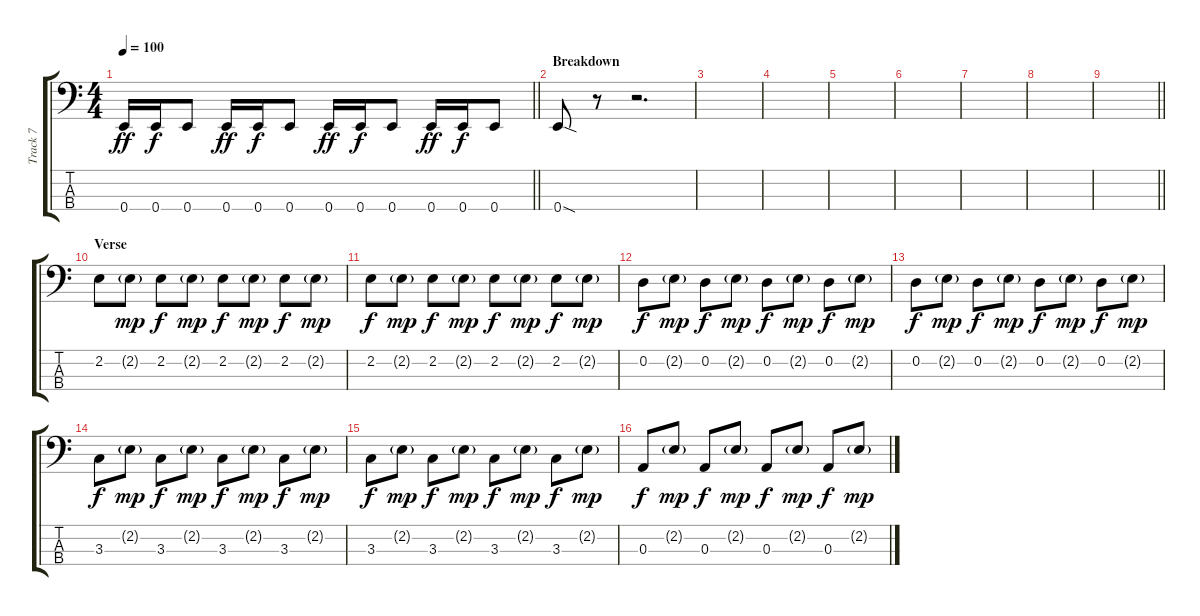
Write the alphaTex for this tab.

\track ("Track 7" "Track 7") {instrument electricbassfinger}
\staff {score tabs}
\tuning (G2 D2 A1 E1) {hide}
\ts (4 4)
\tempo 100
\clef f4
\barLineRight lightlight
\ks c
0.4.16{dy ff} 0.4.16{dy f} 0.4.8 0.4.16{dy ff} 0.4.16{dy f} 0.4.8 0.4.16{dy ff} 0.4.16{dy f} 0.4.8 0.4.16{dy ff} 0.4.16{dy f} 0.4.8 |
\section ("" "Breakdown")
0.4{sod}.8 r.8 r.2{d} |
|
|
|
|
|
|
\barLineRight lightlight
|
\section ("" "Verse")
2.2.8 2.2{g}.8{dy mp} 2.2.8{dy f} 2.2{g}.8{dy mp} 2.2.8{dy f} 2.2{g}.8{dy mp} 2.2.8{dy f} 2.2{g}.8{dy mp} |
2.2.8{dy f} 2.2{g}.8{dy mp} 2.2.8{dy f} 2.2{g}.8{dy mp} 2.2.8{dy f} 2.2{g}.8{dy mp} 2.2.8{dy f} 2.2{g}.8{dy mp} |
0.2.8{dy f} 2.2{g}.8{dy mp} 0.2.8{dy f} 2.2{g}.8{dy mp} 0.2.8{dy f} 2.2{g}.8{dy mp} 0.2.8{dy f} 2.2{g}.8{dy mp} |
0.2.8{dy f} 2.2{g}.8{dy mp} 0.2.8{dy f} 2.2{g}.8{dy mp} 0.2.8{dy f} 2.2{g}.8{dy mp} 0.2.8{dy f} 2.2{g}.8{dy mp} |
3.3.8{dy f} 2.2{g}.8{dy mp} 3.3.8{dy f} 2.2{g}.8{dy mp} 3.3.8{dy f} 2.2{g}.8{dy mp} 3.3.8{dy f} 2.2{g}.8{dy mp} |
3.3.8{dy f} 2.2{g}.8{dy mp} 3.3.8{dy f} 2.2{g}.8{dy mp} 3.3.8{dy f} 2.2{g}.8{dy mp} 3.3.8{dy f} 2.2{g}.8{dy mp} |
0.3.8{dy f} 2.2{g}.8{dy mp} 0.3.8{dy f} 2.2{g}.8{dy mp} 0.3.8{dy f} 2.2{g}.8{dy mp} 0.3.8{dy f} 2.2{g}.8{dy mp}
